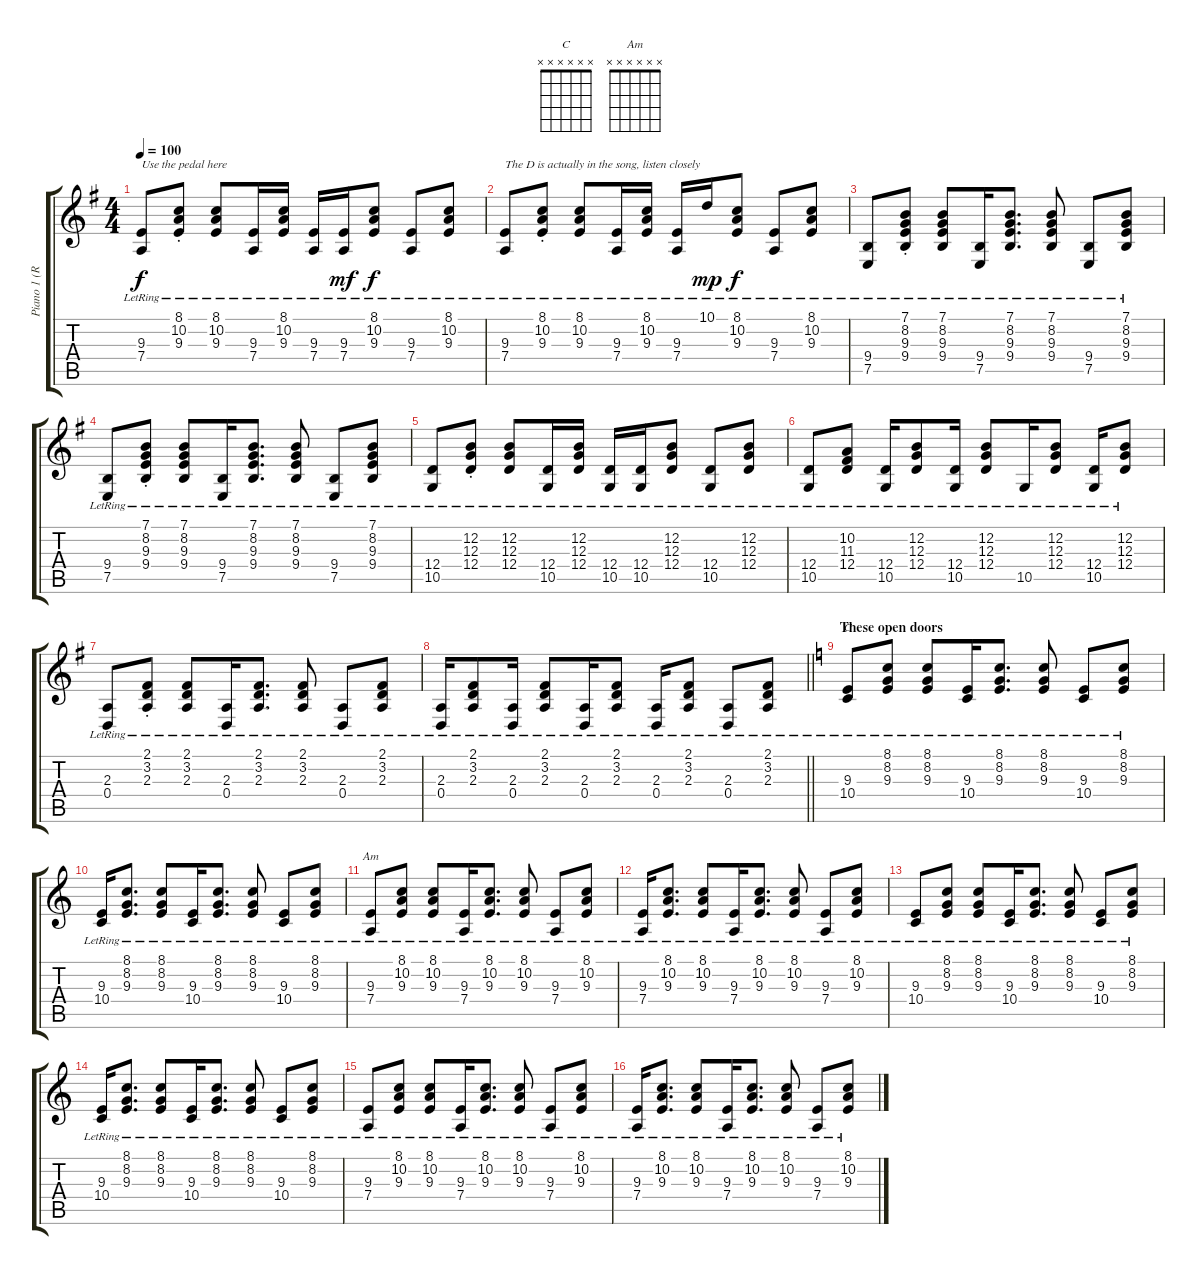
\track ("Piano 1 (Right Hand)" "Piano 1 (R") {instrument brightacousticpiano}
\staff {score tabs}
\tuning (E4 B3 G3 D3 A2 E2) {hide}
\chord ("C" x x x x x x)
\chord ("Am" x x x x x x)
\ts (4 4)
\tempo 100
\clef g2
\ks g
(9.3{lr} 7.4{lr}).8{txt "Use the pedal here" dy f} (8.1{st lr} 10.2{st lr} 9.3{st lr}).8 (8.1{lr} 10.2{lr} 9.3{lr}).8 (9.3{lr} 7.4{lr}).16 (8.1{lr} 10.2{lr} 9.3{lr}).16 (9.3{lr} 7.4{lr}).16 (9.3{lr} 7.4{lr}).16{dy mf} (8.1{lr} 10.2{lr} 9.3{lr}).8{dy f} (9.3{lr} 7.4{lr}).8 (8.1{lr} 10.2{lr} 9.3{lr}).8 |
(9.3{lr} 7.4{lr}).8{txt "The D is actually in the song, listen closely"} (8.1{st lr} 10.2{st lr} 9.3{st lr}).8 (8.1{lr} 10.2{lr} 9.3{lr}).8 (9.3{lr} 7.4{lr}).16 (8.1{lr} 10.2{lr} 9.3{lr}).16 (9.3{lr} 7.4{lr}).16 10.1{lr}.16{dy mp} (8.1{lr} 10.2{lr} 9.3{lr}).8{dy f} (9.3{lr} 7.4{lr}).8 (8.1{lr} 10.2{lr} 9.3{lr}).8 |
(9.4{lr} 7.5{lr}).8 (7.1{st lr} 8.2{st lr} 9.3{st lr} 9.4{st lr}).8 (7.1{lr} 8.2{lr} 9.3{lr} 9.4{lr}).8 (9.4{lr} 7.5{lr}).16 (7.1{lr} 8.2{lr} 9.3{lr} 9.4{lr}).8{d} (7.1{lr} 8.2{lr} 9.3{lr} 9.4{lr}).8 (9.4{lr} 7.5{lr}).8 (7.1{lr} 8.2{lr} 9.3{lr} 9.4{lr}).8 |
(9.4{lr} 7.5{lr}).8 (7.1{st lr} 8.2{st lr} 9.3{st lr} 9.4{st lr}).8 (7.1{lr} 8.2{lr} 9.3{lr} 9.4{lr}).8 (9.4{lr} 7.5{lr}).16 (7.1{lr} 8.2{lr} 9.3{lr} 9.4{lr}).8{d} (7.1{lr} 8.2{lr} 9.3{lr} 9.4{lr}).8 (9.4{lr} 7.5{lr}).8 (7.1{lr} 8.2{lr} 9.3{lr} 9.4{lr}).8 |
(12.4{lr} 10.5{lr}).8 (12.2{st lr} 12.3{st lr} 12.4{st lr}).8 (12.2{lr} 12.3{lr} 12.4{lr}).8 (12.4{lr} 10.5{lr}).16 (12.2{lr} 12.3{lr} 12.4{lr}).16 (12.4{lr} 10.5{lr}).16 (12.4{lr} 10.5{lr}).16 (12.2{lr} 12.3{lr} 12.4{lr}).8 (12.4{lr} 10.5{lr}).8 (12.2{lr} 12.3{lr} 12.4{lr}).8 |
(12.4{lr} 10.5{lr}).8 (10.2{lr} 11.3{lr} 12.4{lr}).8 (12.4{lr} 10.5{lr}).16 (12.2{lr} 12.3{lr} 12.4{lr}).8 (12.4{lr} 10.5{lr}).16 (12.2{lr} 12.3{lr} 12.4{lr}).8 10.5{lr}.16 (12.2{lr} 12.3{lr} 12.4{lr}).8 (12.4{lr} 10.5{lr}).16 (12.2{lr} 12.3{lr} 12.4{lr}).8 |
(2.3{lr} 0.4{lr}).8 (2.1{st lr} 3.2{st lr} 2.3{st lr}).8 (2.1{lr} 3.2{lr} 2.3{lr}).8 (2.3{lr} 0.4{lr}).16 (2.1{lr} 3.2{lr} 2.3{lr}).8{d} (2.1{lr} 3.2{lr} 2.3{lr}).8 (2.3{lr} 0.4{lr}).8 (2.1{lr} 3.2{lr} 2.3{lr}).8 |
\barLineRight lightlight
(2.3{lr} 0.4{lr}).16 (2.1{lr} 3.2{lr} 2.3{lr}).8 (2.3{lr} 0.4{lr}).16 (2.1{lr} 3.2{lr} 2.3{lr}).8 (2.3{lr} 0.4{lr}).16 (2.1{lr} 3.2{lr} 2.3{lr}).8 (2.3{lr} 0.4{lr}).16 (2.1{lr} 3.2{lr} 2.3{lr}).8 (2.3{lr} 0.4{lr}).8 (2.1{lr} 3.2{lr} 2.3{lr}).8 |
\section ("" "These open doors")
\ks c
(9.3{lr} 10.4{lr}).8{ch "C"} (8.1{lr} 8.2{lr} 9.3{lr}).8 (8.1{lr} 8.2{lr} 9.3{lr}).8 (9.3{lr} 10.4{lr}).16 (8.1{lr} 8.2{lr} 9.3{lr}).8{d} (8.1{lr} 8.2{lr} 9.3{lr}).8 (9.3{lr} 10.4{lr}).8 (8.1{lr} 8.2{lr} 9.3{lr}).8 |
(9.3{lr} 10.4{lr}).16 (8.1{lr} 8.2{lr} 9.3{lr}).8{d} (8.1{lr} 8.2{lr} 9.3{lr}).8 (9.3{lr} 10.4{lr}).16 (8.1{lr} 8.2{lr} 9.3{lr}).8{d} (8.1{lr} 8.2{lr} 9.3{lr}).8 (9.3{lr} 10.4{lr}).8 (8.1{lr} 8.2{lr} 9.3{lr}).8 |
(9.3{lr} 7.4{lr}).8{ch "Am"} (8.1{lr} 10.2{lr} 9.3{lr}).8 (8.1{lr} 10.2{lr} 9.3{lr}).8 (9.3{lr} 7.4{lr}).16 (8.1{lr} 10.2{lr} 9.3{lr}).8{d} (8.1{lr} 10.2{lr} 9.3{lr}).8 (9.3{lr} 7.4{lr}).8 (8.1{lr} 10.2{lr} 9.3{lr}).8 |
(9.3{lr} 7.4{lr}).16 (8.1{lr} 10.2{lr} 9.3{lr}).8{d} (8.1{lr} 10.2{lr} 9.3{lr}).8 (9.3{lr} 7.4{lr}).16 (8.1{lr} 10.2{lr} 9.3{lr}).8{d} (8.1{lr} 10.2{lr} 9.3{lr}).8 (9.3{lr} 7.4{lr}).8 (8.1{lr} 10.2{lr} 9.3{lr}).8 |
(9.3{lr} 10.4{lr}).8 (8.1{lr} 8.2{lr} 9.3{lr}).8 (8.1{lr} 8.2{lr} 9.3{lr}).8 (9.3{lr} 10.4{lr}).16 (8.1{lr} 8.2{lr} 9.3{lr}).8{d} (8.1{lr} 8.2{lr} 9.3{lr}).8 (9.3{lr} 10.4{lr}).8 (8.1{lr} 8.2{lr} 9.3{lr}).8 |
(9.3{lr} 10.4{lr}).16 (8.1{lr} 8.2{lr} 9.3{lr}).8{d} (8.1{lr} 8.2{lr} 9.3{lr}).8 (9.3{lr} 10.4{lr}).16 (8.1{lr} 8.2{lr} 9.3{lr}).8{d} (8.1{lr} 8.2{lr} 9.3{lr}).8 (9.3{lr} 10.4{lr}).8 (8.1{lr} 8.2{lr} 9.3{lr}).8 |
(9.3{lr} 7.4{lr}).8 (8.1{lr} 10.2{lr} 9.3{lr}).8 (8.1{lr} 10.2{lr} 9.3{lr}).8 (9.3{lr} 7.4{lr}).16 (8.1{lr} 10.2{lr} 9.3{lr}).8{d} (8.1{lr} 10.2{lr} 9.3{lr}).8 (9.3{lr} 7.4{lr}).8 (8.1{lr} 10.2{lr} 9.3{lr}).8 |
(9.3{lr} 7.4{lr}).16 (8.1{lr} 10.2{lr} 9.3{lr}).8{d} (8.1{lr} 10.2{lr} 9.3{lr}).8 (9.3{lr} 7.4{lr}).16 (8.1{lr} 10.2{lr} 9.3{lr}).8{d} (8.1{lr} 10.2{lr} 9.3{lr}).8 (9.3{lr} 7.4{lr}).8 (8.1{lr} 10.2{lr} 9.3{lr}).8
